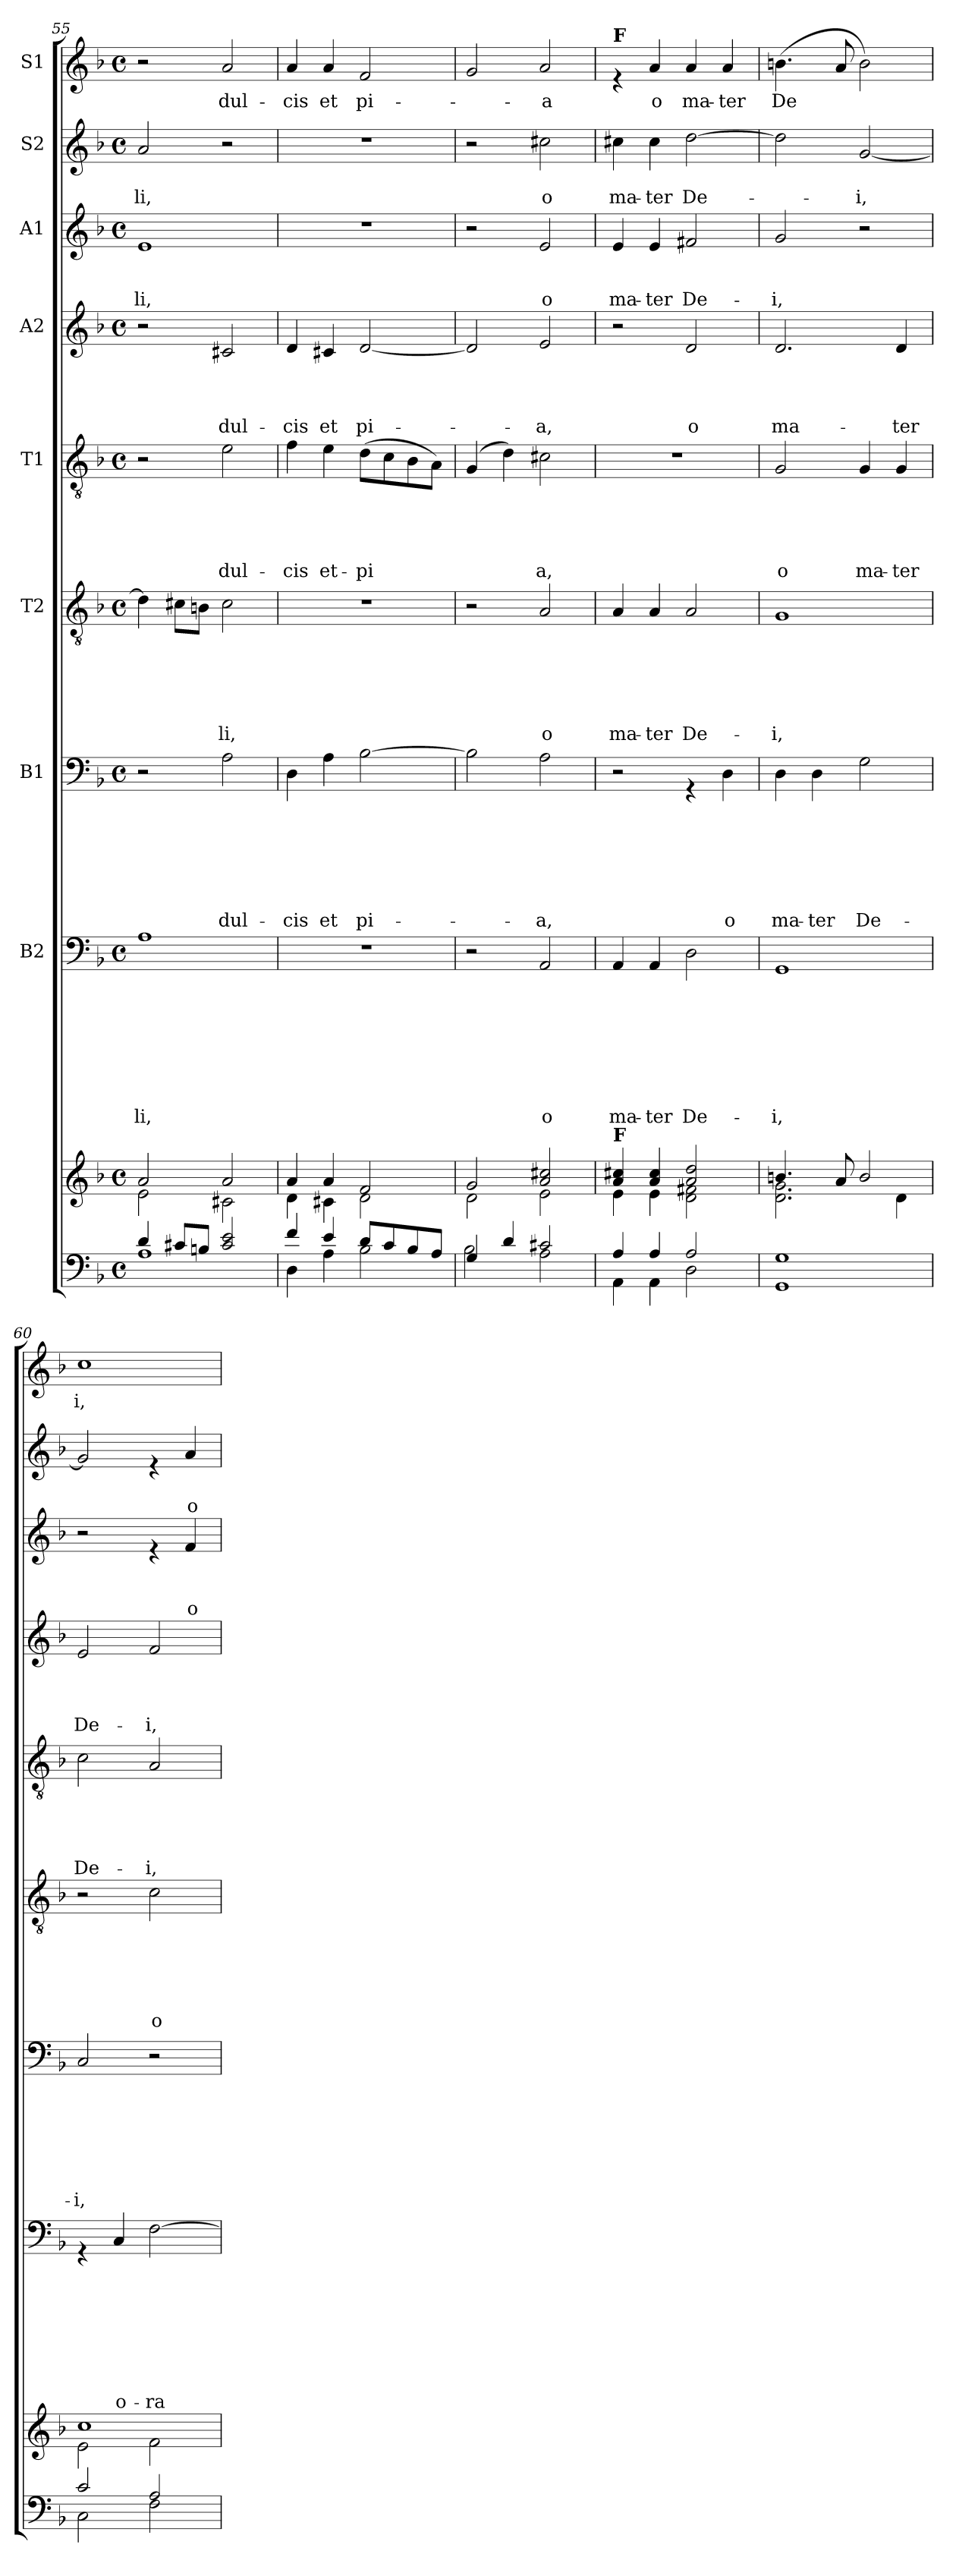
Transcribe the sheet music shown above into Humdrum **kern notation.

**kern	**kern	**kern	**text	**text	**text	**text	**text	**text	**text	**text	**kern	**text	**text	**text	**text	**text	**text	**text	**kern	**text	**text	**text	**text	**text	**text	**kern	**text	**text	**text	**text	**text	**kern	**text	**text	**text	**text	**kern	**text	**text	**text	**kern	**text	**text	**kern	**text
*part10	*part9	*part8	*part8	*part8	*part8	*part8	*part8	*part8	*part8	*part8	*part7	*part7	*part7	*part7	*part7	*part7	*part7	*part7	*part6	*part6	*part6	*part6	*part6	*part6	*part6	*part5	*part5	*part5	*part5	*part5	*part5	*part4	*part4	*part4	*part4	*part4	*part3	*part3	*part3	*part3	*part2	*part2	*part2	*part1	*part1
*staff10	*staff9	*staff8	*staff8	*staff8	*staff8	*staff8	*staff8	*staff8	*staff8	*staff8	*staff7	*staff7	*staff7	*staff7	*staff7	*staff7	*staff7	*staff7	*staff6	*staff6	*staff6	*staff6	*staff6	*staff6	*staff6	*staff5	*staff5	*staff5	*staff5	*staff5	*staff5	*staff4	*staff4	*staff4	*staff4	*staff4	*staff3	*staff3	*staff3	*staff3	*staff2	*staff2	*staff2	*staff1	*staff1
*	*	*I"B2	*	*	*	*	*	*	*	*	*I"B1	*	*	*	*	*	*	*	*I"T2	*	*	*	*	*	*	*I"T1	*	*	*	*	*	*I"A2	*	*	*	*	*I"A1	*	*	*	*I"S2	*	*	*I"S1	*
*clefF4	*clefG2	*clefF4	*	*	*	*	*	*	*	*	*clefF4	*	*	*	*	*	*	*	*clefGv2	*	*	*	*	*	*	*clefGv2	*	*	*	*	*	*clefG2	*	*	*	*	*clefG2	*	*	*	*clefG2	*	*	*clefG2	*
*k[b-]	*k[b-]	*k[b-]	*	*	*	*	*	*	*	*	*k[b-]	*	*	*	*	*	*	*	*k[b-]	*	*	*	*	*	*	*k[b-]	*	*	*	*	*	*k[b-]	*	*	*	*	*k[b-]	*	*	*	*k[b-]	*	*	*k[b-]	*
*F:	*F:	*F:	*	*	*	*	*	*	*	*	*F:	*	*	*	*	*	*	*	*F:	*	*	*	*	*	*	*F:	*	*	*	*	*	*F:	*	*	*	*	*F:	*	*	*	*F:	*	*	*F:	*
*M4/4	*M4/4	*M4/4	*	*	*	*	*	*	*	*	*M4/4	*	*	*	*	*	*	*	*M4/4	*	*	*	*	*	*	*M4/4	*	*	*	*	*	*M4/4	*	*	*	*	*M4/4	*	*	*	*M4/4	*	*	*M4/4	*
*met(c)	*met(c)	*met(c)	*	*	*	*	*	*	*	*	*met(c)	*	*	*	*	*	*	*	*met(c)	*	*	*	*	*	*	*met(c)	*	*	*	*	*	*met(c)	*	*	*	*	*met(c)	*	*	*	*met(c)	*	*	*met(c)	*
=55	=55	=55	=55	=55	=55	=55	=55	=55	=55	=55	=55	=55	=55	=55	=55	=55	=55	=55	=55	=55	=55	=55	=55	=55	=55	=55	=55	=55	=55	=55	=55	=55	=55	=55	=55	=55	=55	=55	=55	=55	=55	=55	=55	=55	=55
*^	*^	*	*	*	*	*	*	*	*	*	*	*	*	*	*	*	*	*	*	*	*	*	*	*	*	*	*	*	*	*	*	*	*	*	*	*	*	*	*	*	*	*	*	*	*
!	!	!	!	!	!	!	!	!	!	!	!	!LO:LY:b	!	!	!	!	!	!	!	!	!	!	!	!	!	!	!	!	!	!	!	!	!	!	!	!	!	!	!	!	!	!LO:LY:b	!	!	!LO:LY:b	!	!
4d/	1A	2a/	2e\	1A	.	.	.	.	.	.	.	-li,	2r	.	.	.	.	.	.	.	4d\]	.	.	.	.	.	.	2r	.	.	.	.	.	2r	.	.	.	.	1e	.	.	-li,	2a/	.	li,	2r	.
8c#i/L	.	.	.	.	.	.	.	.	.	.	.	.	.	.	.	.	.	.	.	.	8c#i\L	.	.	.	.	.	.	.	.	.	.	.	.	.	.	.	.	.	.	.	.	.	.	.	.	.	.
8Bni/J	.	.	.	.	.	.	.	.	.	.	.	.	.	.	.	.	.	.	.	.	8Bni\J	.	.	.	.	.	.	.	.	.	.	.	.	.	.	.	.	.	.	.	.	.	.	.	.	.	.
!	!	!	!	!	!	!	!	!	!	!	!	!	!	!	!	!	!	!	!	!LO:LY:b	!	!	!	!	!	!	!LO:LY:b	!	!	!	!	!	!LO:LY:b	!	!	!	!	!LO:LY:b	!	!	!	!	!	!	!	!	!LO:LY:b
2c#/ 2e/	.	2a/	2c#X\	.	.	.	.	.	.	.	.	.	2A\	.	.	.	.	.	.	dul-	2c#\	.	.	.	.	.	li,	2e\	.	.	.	.	dul-	2c#X/	.	.	.	dul-	.	.	.	.	2r	.	.	2a/	dul-
=56	=56	=56	=56	=56	=56	=56	=56	=56	=56	=56	=56	=56	=56	=56	=56	=56	=56	=56	=56	=56	=56	=56	=56	=56	=56	=56	=56	=56	=56	=56	=56	=56	=56	=56	=56	=56	=56	=56	=56	=56	=56	=56	=56	=56	=56	=56	=56
!	!	!	!	!	!	!	!	!	!	!	!	!	!	!	!	!	!	!	!	!LO:LY:b	!	!	!	!	!	!	!	!	!	!	!	!	!LO:LY:b	!	!	!	!	!LO:LY:b	!	!	!	!	!	!	!	!	!LO:LY:b
4f/	4D\	4a/	4d\	1r	.	.	.	.	.	.	.	.	4D\	.	.	.	.	.	.	-cis	1r	.	.	.	.	.	.	4f\	.	.	.	.	-cis	4d/	.	.	.	-cis	1r	.	.	.	1r	.	.	4a/	-cis
!	!	!	!	!	!	!	!	!	!	!	!	!	!	!	!	!	!	!	!	!LO:LY:b	!	!	!	!	!	!	!	!	!	!	!	!	!LO:LY:b	!	!	!	!	!LO:LY:b	!	!	!	!	!	!	!	!	!LO:LY:b
4e/	4A\	4a/	4c#i\	.	.	.	.	.	.	.	.	.	4A\	.	.	.	.	.	.	et	.	.	.	.	.	.	.	4e\	.	.	.	.	et-	4c#i/	.	.	.	et	.	.	.	.	.	.	.	4a/	et
!	!	!	!	!	!	!	!	!	!	!	!	!	!	!	!	!	!	!	!	!LO:LY:b	!	!	!	!	!	!	!	!	!	!	!	!	!LO:LY:b	!	!	!	!	!LO:LY:b	!	!	!	!	!	!	!	!	!LO:LY:b
8d/L	2B-\	2f/	2d\	.	.	.	.	.	.	.	.	.	[>2B-\	.	.	.	.	.	.	pi-	.	.	.	.	.	.	.	(>8d\L	.	.	.	.	-pi	[<2d/	.	.	.	pi-	.	.	.	.	.	.	.	2f/	pi-
8c/	.	.	.	.	.	.	.	.	.	.	.	.	.	.	.	.	.	.	.	.	.	.	.	.	.	.	.	8c\	.	.	.	.	.	.	.	.	.	.	.	.	.	.	.	.	.	.	.
8B-/	.	.	.	.	.	.	.	.	.	.	.	.	.	.	.	.	.	.	.	.	.	.	.	.	.	.	.	8B-\	.	.	.	.	.	.	.	.	.	.	.	.	.	.	.	.	.	.	.
8A/J	.	.	.	.	.	.	.	.	.	.	.	.	.	.	.	.	.	.	.	.	.	.	.	.	.	.	.	8A\J)	.	.	.	.	.	.	.	.	.	.	.	.	.	.	.	.	.	.	.
!!LO:PB:g=z
=57	=57	=57	=57	=57	=57	=57	=57	=57	=57	=57	=57	=57	=57	=57	=57	=57	=57	=57	=57	=57	=57	=57	=57	=57	=57	=57	=57	=57	=57	=57	=57	=57	=57	=57	=57	=57	=57	=57	=57	=57	=57	=57	=57	=57	=57	=57	=57
4G/	2B-\	2g/	2d\	2r	.	.	.	.	.	.	.	.	2B-\]	.	.	.	.	.	.	.	2r	.	.	.	.	.	.	(<4G/	.	.	.	.	.	2d/]	.	.	.	.	2r	.	.	.	2r	.	.	2g/	.
4d/	.	.	.	.	.	.	.	.	.	.	.	.	.	.	.	.	.	.	.	.	.	.	.	.	.	.	.	4d\)	.	.	.	.	.	.	.	.	.	.	.	.	.	.	.	.	.	.	.
!	!	!	!	!	!	!	!	!	!	!	!	!LO:LY:b	!	!	!	!	!	!	!	!LO:LY:b	!	!	!	!	!	!	!LO:LY:b	!	!	!	!	!	!LO:LY:b	!	!	!	!	!LO:LY:b	!	!	!	!LO:LY:b	!	!	!LO:LY:b	!	!LO:LY:b
2c#X/	2A\	2a/ 2cc#X/	2e\	2AA/	.	.	.	.	.	.	.	o	2A\	.	.	.	.	.	.	-a,	2A/	.	.	.	.	.	o	2c#X\	.	.	.	.	a,	2e/	.	.	.	-a,	2e/	.	.	o	2cc#X\	.	o	2a/	-a
=58	=58	=58	=58	=58	=58	=58	=58	=58	=58	=58	=58	=58	=58	=58	=58	=58	=58	=58	=58	=58	=58	=58	=58	=58	=58	=58	=58	=58	=58	=58	=58	=58	=58	=58	=58	=58	=58	=58	=58	=58	=58	=58	=58	=58	=58	=58	=58
!	!	!	!	!	!	!	!	!	!	!	!	!	!	!	!	!	!	!	!	!	!	!	!	!	!	!	!	!	!	!	!	!	!	!	!	!	!	!	!	!	!	!	!	!	!	!LO:TX:a:B:t=F	!
!	!	!LO:TX:a:B:t=F	!	!	!	!	!	!	!	!	!	!	!	!	!	!	!	!	!	!	!	!	!	!	!	!	!	!	!	!	!	!	!	!	!	!	!	!	!	!	!	!	!	!	!	!	!
!	!	!	!	!	!	!	!	!	!	!	!	!LO:LY:b	!	!	!	!	!	!	!	!	!	!	!	!	!	!	!LO:LY:b	!	!	!	!	!	!	!	!	!	!	!	!	!	!	!LO:LY:b	!	!	!LO:LY:b	!	!
4A/	4AA\	4a/ 4cc#i/	4e\	4AA/	.	.	.	.	.	.	.	ma-	2r	.	.	.	.	.	.	.	4A/	.	.	.	.	.	ma-	1r	.	.	.	.	.	2r	.	.	.	.	4e/	.	.	ma-	4cc#i\	.	ma-	4re	.
!	!	!	!	!	!	!	!	!	!	!	!	!LO:LY:b	!	!	!	!	!	!	!	!	!	!	!	!	!	!	!LO:LY:b	!	!	!	!	!	!	!	!	!	!	!	!	!	!	!LO:LY:b	!	!	!LO:LY:b	!	!LO:LY:b
4A/	4AA\	4a/ 4cc#i/	4e\	4AA/	.	.	.	.	.	.	.	-ter	.	.	.	.	.	.	.	.	4A/	.	.	.	.	.	-ter	.	.	.	.	.	.	.	.	.	.	.	4e/	.	.	-ter	4cc#i\	.	-ter	4a/	o
!	!	!	!	!	!	!	!	!	!	!	!	!LO:LY:b	!	!	!	!	!	!	!	!	!	!	!	!	!	!	!LO:LY:b	!	!	!	!	!	!	!	!	!	!	!LO:LY:b	!	!	!	!LO:LY:b	!	!	!LO:LY:b	!	!LO:LY:b
2A/	2D\	2a/ 2dd/	2d\ 2f#X\	2D\	.	.	.	.	.	.	.	De-	4rGG	.	.	.	.	.	.	.	2A/	.	.	.	.	.	De-	.	.	.	.	.	.	2d/	.	.	.	o	2f#X/	.	.	De-	[>2dd\	.	De-	4a/	ma-
!	!	!	!	!	!	!	!	!	!	!	!	!	!	!	!	!	!	!	!	!LO:LY:b	!	!	!	!	!	!	!	!	!	!	!	!	!	!	!	!	!	!	!	!	!	!	!	!	!	!	!LO:LY:b
.	.	.	.	.	.	.	.	.	.	.	.	.	4D\	.	.	.	.	.	.	o	.	.	.	.	.	.	.	.	.	.	.	.	.	.	.	.	.	.	.	.	.	.	.	.	.	4a/	-ter
=59	=59	=59	=59	=59	=59	=59	=59	=59	=59	=59	=59	=59	=59	=59	=59	=59	=59	=59	=59	=59	=59	=59	=59	=59	=59	=59	=59	=59	=59	=59	=59	=59	=59	=59	=59	=59	=59	=59	=59	=59	=59	=59	=59	=59	=59	=59	=59
!	!	!	!	!	!	!	!	!	!	!	!	!LO:LY:b	!	!	!	!	!	!	!	!LO:LY:b	!	!	!	!	!	!	!LO:LY:b	!	!	!	!	!	!LO:LY:b	!	!	!	!	!LO:LY:b	!	!	!	!LO:LY:b	!	!	!	!	!LO:LY:b
1G	1GG	4.bn/	2.d\ 2.g\	1GG	.	.	.	.	.	.	.	-i,	4D\	.	.	.	.	.	.	ma-	1G	.	.	.	.	.	-i,	2G/	.	.	.	.	o	2.d/	.	.	.	ma-	2g/	.	.	-i,	2dd\]	.	.	(>4.bn\	De
!	!	!	!	!	!	!	!	!	!	!	!	!	!	!	!	!	!	!	!	!LO:LY:b	!	!	!	!	!	!	!	!	!	!	!	!	!	!	!	!	!	!	!	!	!	!	!	!	!	!	!
.	.	.	.	.	.	.	.	.	.	.	.	.	4D\	.	.	.	.	.	.	-ter	.	.	.	.	.	.	.	.	.	.	.	.	.	.	.	.	.	.	.	.	.	.	.	.	.	.	.
.	.	8a/	.	.	.	.	.	.	.	.	.	.	.	.	.	.	.	.	.	.	.	.	.	.	.	.	.	.	.	.	.	.	.	.	.	.	.	.	.	.	.	.	.	.	.	8a/	.
!	!	!	!	!	!	!	!	!	!	!	!	!	!	!	!	!	!	!	!	!LO:LY:b	!	!	!	!	!	!	!	!	!	!	!	!	!LO:LY:b	!	!	!	!	!	!	!	!	!	!	!	!LO:LY:b	!	!
.	.	2b/	.	.	.	.	.	.	.	.	.	.	2G\	.	.	.	.	.	.	De-	.	.	.	.	.	.	.	4G/	.	.	.	.	ma-	.	.	.	.	.	2r	.	.	.	[<2g/	.	-i,	2b\)	.
!	!	!	!	!	!	!	!	!	!	!	!	!	!	!	!	!	!	!	!	!	!	!	!	!	!	!	!	!	!	!	!	!	!LO:LY:b	!	!	!	!	!LO:LY:b	!	!	!	!	!	!	!	!	!
.	.	.	4d\	.	.	.	.	.	.	.	.	.	.	.	.	.	.	.	.	.	.	.	.	.	.	.	.	4G/	.	.	.	.	-ter	4d/	.	.	.	-ter	.	.	.	.	.	.	.	.	.
=60	=60	=60	=60	=60	=60	=60	=60	=60	=60	=60	=60	=60	=60	=60	=60	=60	=60	=60	=60	=60	=60	=60	=60	=60	=60	=60	=60	=60	=60	=60	=60	=60	=60	=60	=60	=60	=60	=60	=60	=60	=60	=60	=60	=60	=60	=60	=60
!	!	!	!	!	!	!	!	!	!	!	!	!	!	!	!	!	!	!	!	!LO:LY:b	!	!	!	!	!	!	!	!	!	!	!	!	!LO:LY:b	!	!	!	!	!LO:LY:b	!	!	!	!	!	!	!	!	!LO:LY:b
2c/	2C\	1cc	2e\	4rGG	.	.	.	.	.	.	.	.	2C/	.	.	.	.	.	.	-i,	2r	.	.	.	.	.	.	2c\	.	.	.	.	De-	2e/	.	.	.	De-	2r	.	.	.	2g/]	.	.	1cc	i,
!	!	!	!	!	!	!	!	!	!	!	!	!LO:LY:b	!	!	!	!	!	!	!	!	!	!	!	!	!	!	!	!	!	!	!	!	!	!	!	!	!	!	!	!	!	!	!	!	!	!	!
.	.	.	.	4C/	.	.	.	.	.	.	.	o-	.	.	.	.	.	.	.	.	.	.	.	.	.	.	.	.	.	.	.	.	.	.	.	.	.	.	.	.	.	.	.	.	.	.	.
!	!	!	!	!	!	!	!	!	!	!	!	!LO:LY:b	!	!	!	!	!	!	!	!	!	!	!	!	!	!	!LO:LY:b	!	!	!	!	!	!LO:LY:b	!	!	!	!	!LO:LY:b	!	!	!	!	!	!	!	!	!
2A/	2F\	.	2f\	[>2F\	.	.	.	.	.	.	.	-ra	2r	.	.	.	.	.	.	.	2c\	.	.	.	.	.	o-	2A/	.	.	.	.	-i,	2f/	.	.	.	-i,	4re	.	.	.	4re	.	.	.	.
!	!	!	!	!	!	!	!	!	!	!	!	!	!	!	!	!	!	!	!	!	!	!	!	!	!	!	!	!	!	!	!	!	!	!	!	!	!	!	!	!	!	!LO:LY:b	!	!	!LO:LY:b	!	!
.	.	.	.	.	.	.	.	.	.	.	.	.	.	.	.	.	.	.	.	.	.	.	.	.	.	.	.	.	.	.	.	.	.	.	.	.	.	.	4f/	.	.	o-	4a/	.	o-	.	.
*v	*v	*	*	*	*	*	*	*	*	*	*	*	*	*	*	*	*	*	*	*	*	*	*	*	*	*	*	*	*	*	*	*	*	*	*	*	*	*	*	*	*	*	*	*	*	*	*
*	*v	*v	*	*	*	*	*	*	*	*	*	*	*	*	*	*	*	*	*	*	*	*	*	*	*	*	*	*	*	*	*	*	*	*	*	*	*	*	*	*	*	*	*	*	*	*
=	=	=	=	=	=	=	=	=	=	=	=	=	=	=	=	=	=	=	=	=	=	=	=	=	=	=	=	=	=	=	=	=	=	=	=	=	=	=	=	=	=	=	=	=	=
*-	*-	*-	*-	*-	*-	*-	*-	*-	*-	*-	*-	*-	*-	*-	*-	*-	*-	*-	*-	*-	*-	*-	*-	*-	*-	*-	*-	*-	*-	*-	*-	*-	*-	*-	*-	*-	*-	*-	*-	*-	*-	*-	*-	*-	*-
